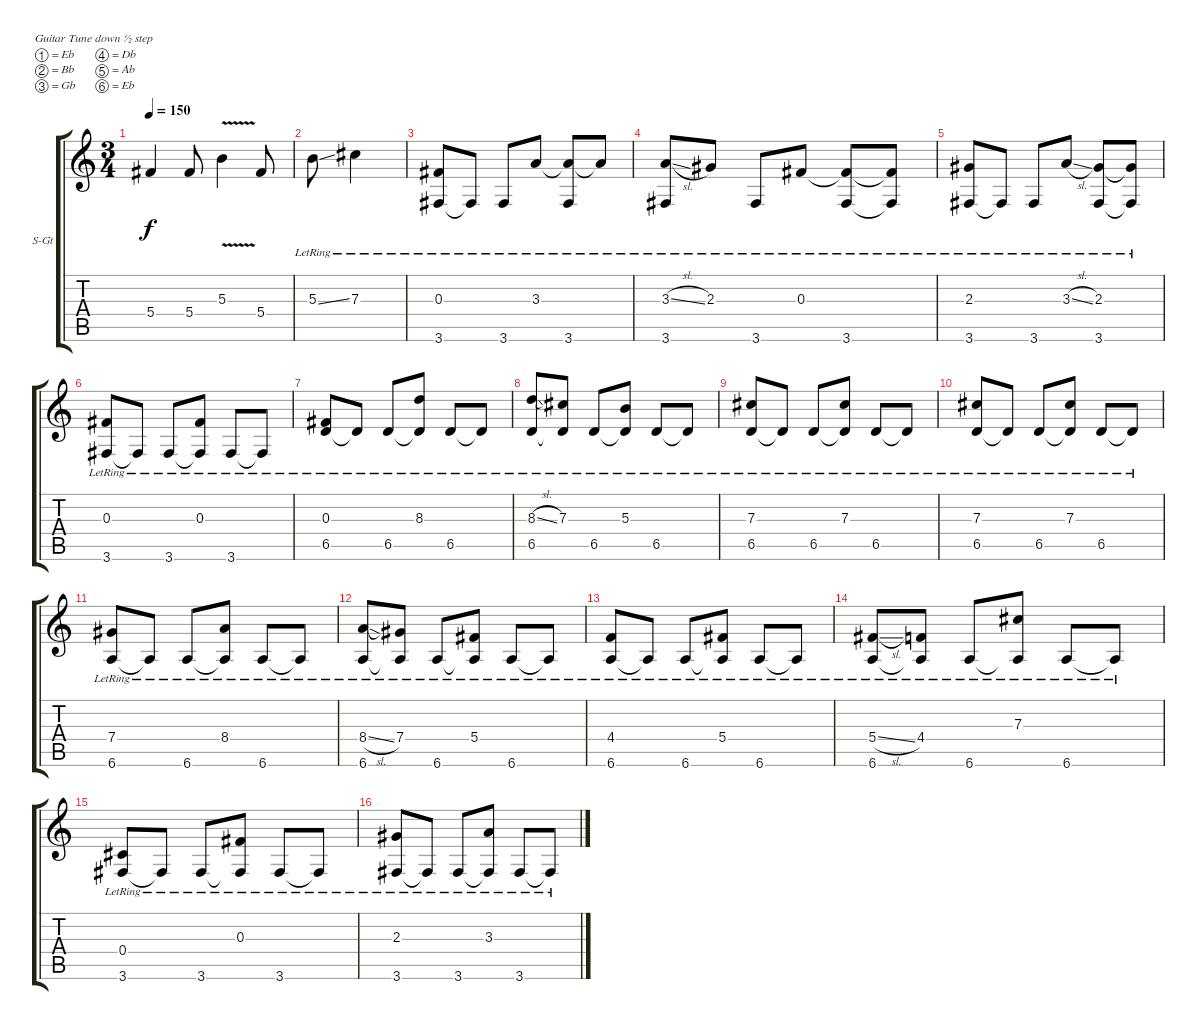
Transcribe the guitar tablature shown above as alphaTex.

\defaultSystemsLayout 4
\bracketExtendMode groupsimilarinstruments
\firstSystemTrackNameOrientation horizontal
\otherSystemsTrackNameOrientation horizontal
\track ("Mark" "S-Gt") {mute instrument acousticguitarsteel}
\staff {score tabs}
\tuning (Eb4 Bb3 Gb3 Db3 Ab2 Eb2)
\ts (3 4)
\tempo 150
\clef g2
\ks c
5.4.4{dy f} 5.4.8 5.3{v}.4 5.4.8 |
5.3{ss lr}.8 7.3{lr}.4 |
(3.6{lr} 0.3{lr}).8 3.6{lr t}.8 3.6{lr}.8 3.3{lr}.8 (3.6{lr} 3.3{lr t}).8 3.3{lr t}.8 |
(3.6{lr} 3.3{sl}).8 2.3{lr}.8 3.6{lr}.8 0.3{lr}.8 (3.6{lr} 0.3{lr t}).8 (3.6{lr t} 0.3{lr t}).8 |
(3.6{lr} 2.3{lr}).8 3.6{lr t}.8 3.6{lr}.8 3.3{sl lr}.8 (3.6{lr} 2.3{lr}).8 (2.3{lr t} 3.6{lr t}).8 |
(3.6{lr} 0.3{lr}).8 3.6{lr t}.8 3.6{lr}.8 (3.6{lr t} 0.3{lr}).8 3.6{lr}.8 3.6{lr t}.8 |
(6.5{lr} 0.3{lr}).8 6.5{lr t}.8 6.5{lr}.8 (6.5{lr t} 8.3{lr}).8 6.5{lr}.8 6.5{lr t}.8 |
(6.5{lr} 8.3{sl lr}).8 (6.5{lr t} 7.3{lr}).8 6.5{lr}.8 (6.5{lr t} 5.3{lr}).8 6.5{lr}.8 6.5{lr t}.8 |
(6.5{lr} 7.3{lr}).8 6.5{lr t}.8 6.5{lr}.8 (6.5{lr t} 7.3{lr}).8 6.5{lr}.8 6.5{lr t}.8 |
(6.5{lr} 7.3{lr}).8 6.5{lr t}.8 6.5{lr}.8 (6.5{lr t} 7.3{lr}).8 6.5{lr}.8 6.5{lr t}.8 |
(6.6{lr} 7.4{lr}).8 6.6{lr t}.8 6.6{lr}.8 (6.6{lr t} 8.4{lr}).8 6.6{lr}.8 6.6{lr t}.8 |
(6.6{lr} 8.4{sl lr}).8 (6.6{lr t} 7.4{lr}).8 6.6{lr}.8 (6.6{lr t} 5.4{lr}).8 6.6{lr}.8 6.6{lr t}.8 |
(6.6{lr} 4.4{lr}).8 6.6{lr t}.8 6.6{lr}.8 (6.6{lr t} 5.4{lr}).8 6.6{lr}.8 6.6{lr t}.8 |
(6.6{lr} 5.4{sl lr}).8 (6.6{lr t} 4.4{lr}).8 6.6{lr}.8 (6.6{lr t} 7.3{lr}).8 6.6{lr}.8 6.6{lr t}.8 |
(3.6{lr} 0.4{lr}).8 3.6{lr t}.8 3.6{lr}.8 (3.6{lr t} 0.3{lr}).8 3.6{lr}.8 3.6{lr t}.8 |
(3.6{lr} 2.3{lr}).8 3.6{lr t}.8 3.6{lr}.8 (3.6{lr t} 3.3{lr}).8 3.6{lr}.8 3.6{lr t}.8
